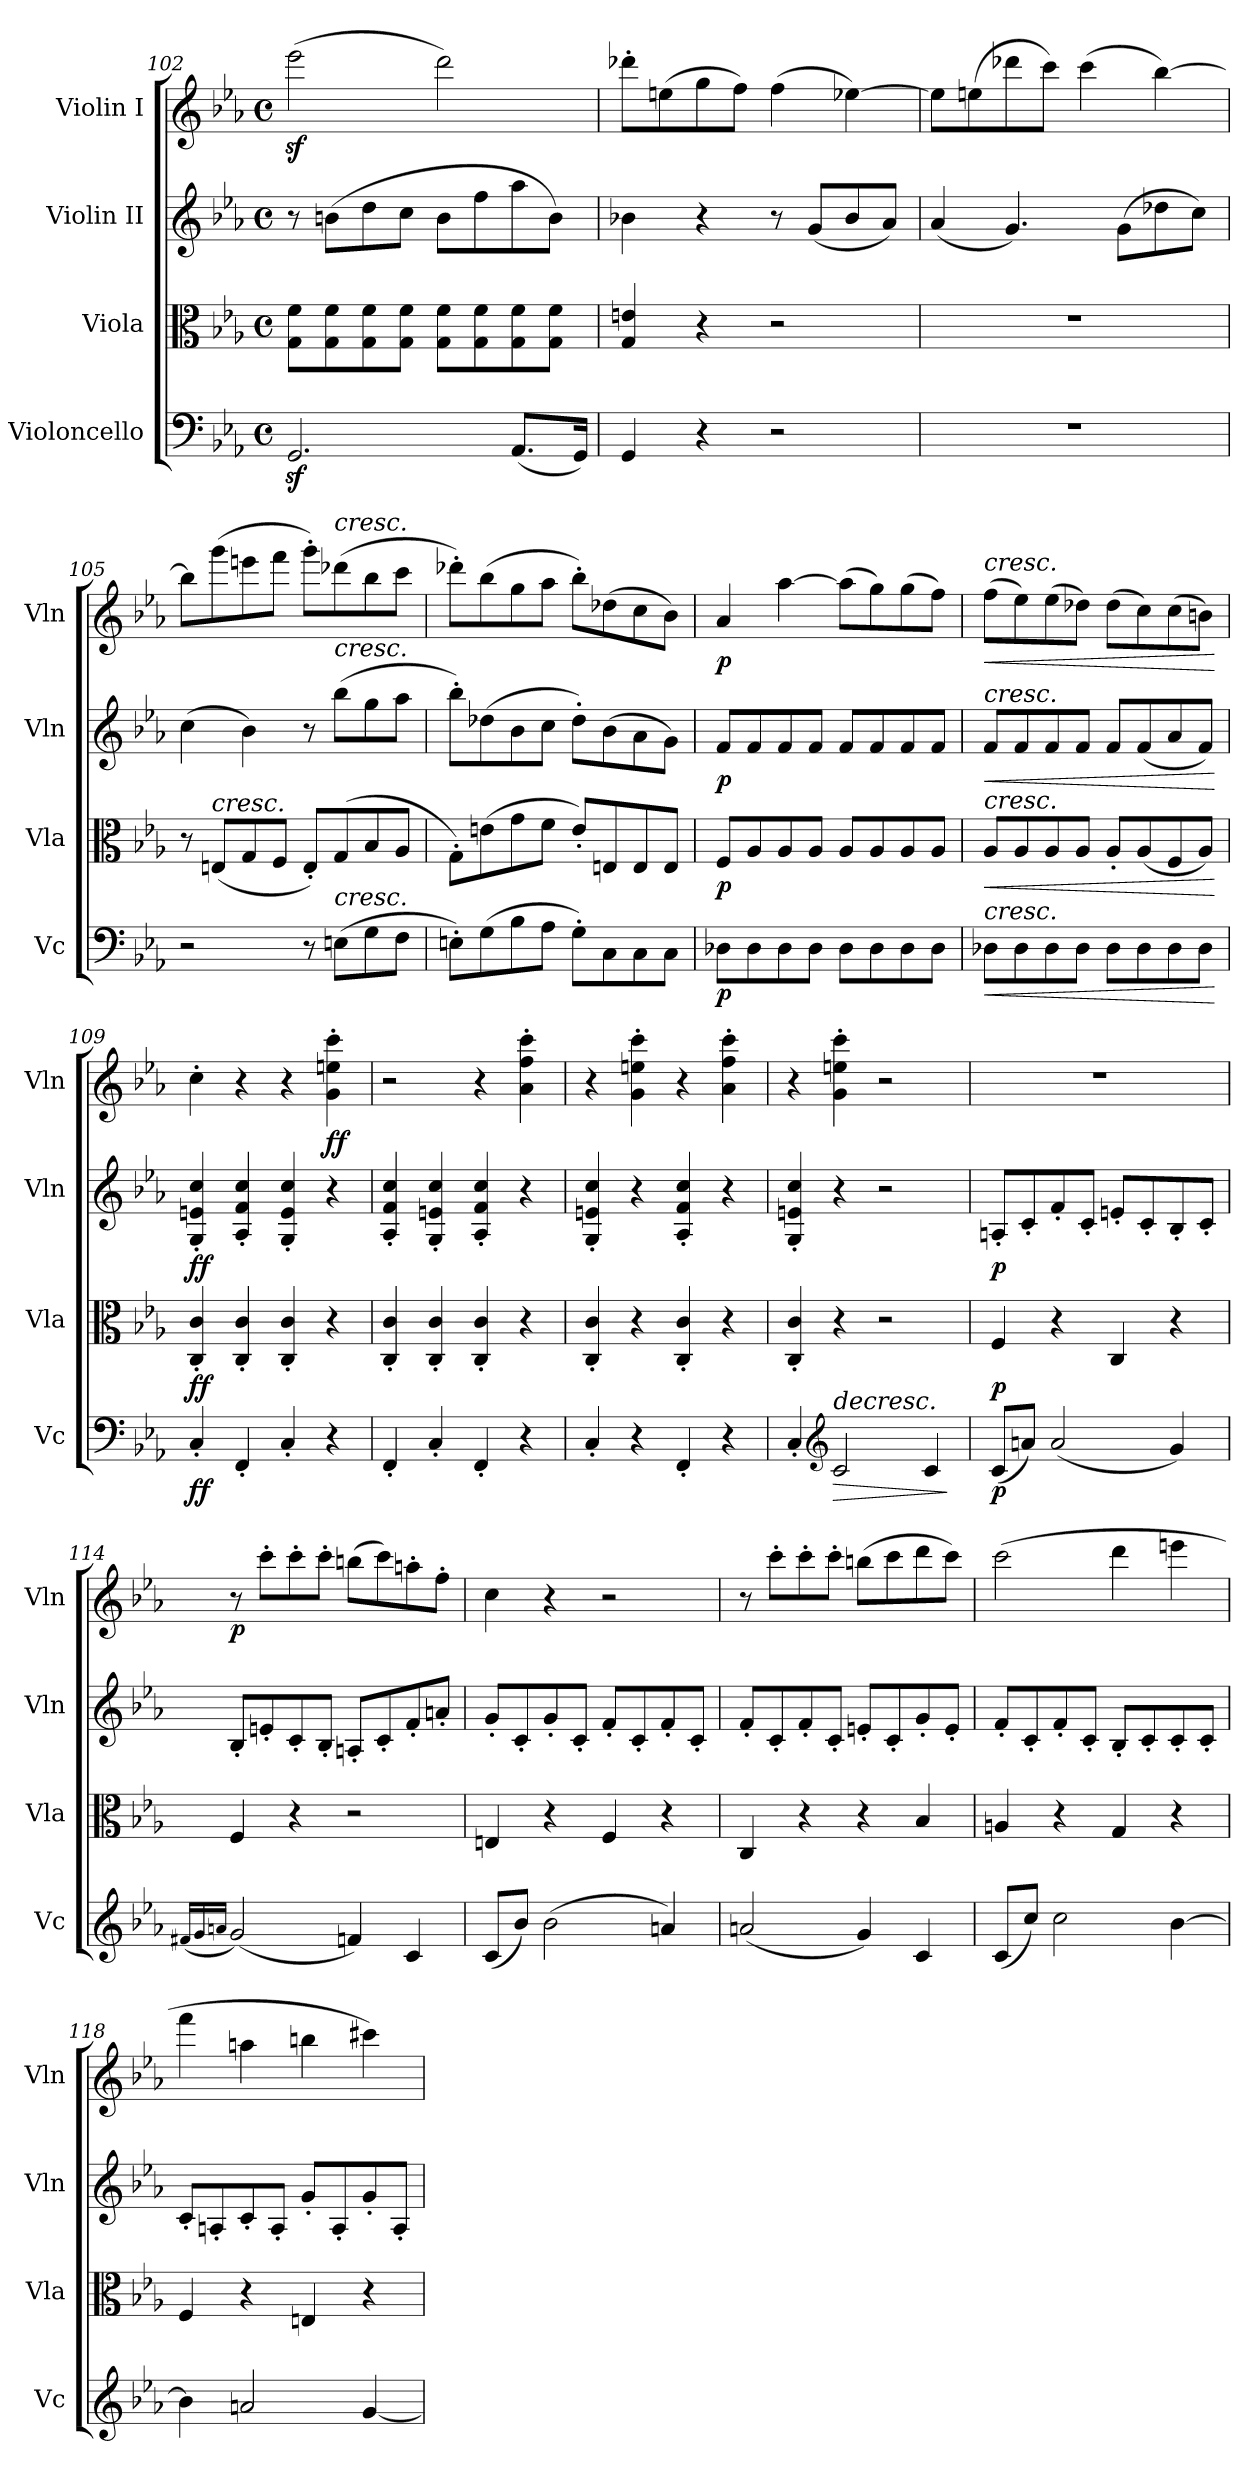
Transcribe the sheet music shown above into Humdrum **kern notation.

**kern	**dynam	**kern	**dynam	**kern	**dynam	**kern	**dynam
*part4	*part4	*part3	*part3	*part2	*part2	*part1	*part1
*staff4	*staff4	*staff3	*staff3	*staff2	*staff2	*staff1	*staff1
*I"Violoncello	*	*I"Viola	*	*I"Violin II	*	*I"Violin I	*
*I'Vc	*	*I'Vla	*	*I'Vln	*	*I'Vln	*
*clefF4	*	*clefC3	*	*clefG2	*	*clefG2	*
*k[b-e-a-]	*	*k[b-e-a-]	*	*k[b-e-a-]	*	*k[b-e-a-]	*
*M4/4	*	*M4/4	*	*M4/4	*	*M4/4	*
*met(c)	*	*met(c)	*	*met(c)	*	*met(c)	*
=102	=102	=102	=102	=102	=102	=102	=102
2.GGz</	.	8G\ 8f\L	.	8r	.	(2eee-z<\	.
.	.	8G\ 8f\	.	(8bn\L	.	.	.
.	.	8G\ 8f\	.	8dd\	.	.	.
.	.	8G\ 8f\J	.	8cc\J	.	.	.
.	.	8G\ 8f\L	.	8b\L	.	2ddd\)	.
.	.	8G\ 8f\	.	8ff\	.	.	.
(8.AA-/L	.	8G\ 8f\	.	8aa-\	.	.	.
.	.	8G\ 8f\J	.	8b\J)	.	.	.
16GG/Jk)	.	.	.	.	.	.	.
=103	=103	=103	=103	=103	=103	=103	=103
4GG/	.	4G/ 4en/	.	4b-X\	.	8ddd-X'\L	.
.	.	.	.	.	.	(8een\	.
4r	.	4r	.	4r	.	8gg\	.
.	.	.	.	.	.	8ff\J)	.
2r	.	2r	.	8r	.	(4ff\	.
.	.	.	.	(8g/L	.	.	.
.	.	.	.	8b-/	.	[4ee-X\)	.
.	.	.	.	8a-/J)	.	.	.
=104	=104	=104	=104	=104	=104	=104	=104
1r	.	1r	.	(4a-/	.	8ee-\L]	.
.	.	.	.	.	.	(8een\	.
.	.	.	.	4.g/)	.	8ddd-X\	.
.	.	.	.	.	.	8ccc\J)	.
.	.	.	.	.	.	(4ccc\	.
.	.	.	.	(8g\L	.	.	.
.	.	.	.	8dd-X\	.	[4bb-\)	.
.	.	.	.	8cc\J)	.	.	.
!!LO:LB:g=z
=105	=105	=105	=105	=105	=105	=105	=105
2r	.	8r	.	(4cc\	.	8bb-\L]	.
!	!	!LO:TX:a:i:t=cresc.	!	!	!	!	!
.	.	(8En/L	.	.	.	(8ggg\	.
.	.	8G/	.	4b-\)	.	8eeen\	.
.	.	8F/J	.	.	.	8fff\J	.
8r	.	8E'/L)	.	8r	.	8ggg'\L)	.
!	!	!	!	!	!	!LO:TX:a:i:t=cresc.	!
!	!	!	!	!LO:TX:a:i:t=cresc.	!	!	!
!LO:TX:a:i:t=cresc.	!	!	!	!	!	!	!
(8En\L	.	(8G/	.	(8bb-\L	.	(8ddd-X\	.
8G\	.	8B-/	.	8gg\	.	8bb-\	.
8F\J	.	8A-/J	.	8aa-\J	.	8ccc\J	.
=106	=106	=106	=106	=106	=106	=106	=106
8En'\L)	.	8G'\L)	.	8bb-'\L)	.	8ddd-X'\L)	.
(8G\	.	(8en\	.	(8dd-X\	.	(8bb-\	.
8B-\	.	8g\	.	8b-\	.	8gg\	.
8A-\J	.	8f\J	.	8cc\J	.	8aa-\J	.
8G'\L)	.	8e'/L)	.	8dd-'\L)	.	8bb-'\L)	.
8C\	.	8En/	.	(8b-\	.	(8dd-X\	.
8C\	.	8E/	.	8a-\	.	8cc\	.
8C\J	.	8E/J	.	8g\J)	.	8b-\J)	.
=107	=107	=107	=107	=107	=107	=107	=107
!	!LO:DY:b	!	!LO:DY:b	!	!LO:DY:b	!	!LO:DY:b
8D-X\L	p	8F/L	p	8f/L	p	4a-/	p
8D-\	.	8A-/	.	8f/	.	.	.
8D-\	.	8A-/	.	8f/	.	[4aa-\	.
8D-\J	.	8A-/J	.	8f/J	.	.	.
8D-\L	.	8A-/L	.	8f/L	.	(8aa-\L]	.
8D-\	.	8A-/	.	8f/	.	8gg\)	.
8D-\	.	8A-/	.	8f/	.	(8gg\	.
8D-\J	.	8A-/J	.	8f/J	.	8ff\J)	.
=108	=108	=108	=108	=108	=108	=108	=108
!	!	!	!	!	!	!LO:TX:a:i:t=cresc.	!
!	!	!	!	!LO:TX:a:i:t=cresc.	!	!	!
!	!	!LO:TX:a:i:t=cresc.	!	!	!	!	!
!LO:TX:a:i:t=cresc.	!	!	!	!	!	!	!
!	!LO:HP:b	!	!LO:HP:b	!	!LO:HP:b	!	!LO:HP:b
8D-X\L	<	8A-/L	<	8f/L	<	(8ff\L	<
8D-\	.	8A-/	.	8f/	.	8ee-\)	.
8D-\	.	8A-/	.	8f/	.	(8ee-\	.
8D-\J	.	8A-/J	.	8f/J	.	8dd-X\J)	.
8D-\L	.	8A-'/L	.	8f/L	.	(8dd-\L	.
8D-\	.	(8A-/	.	(8f/	.	8cc\)	.
8D-\	.	8F/	.	8a-/	.	(8cc\	.
8D-\J	.	8A-/J)	.	8f/J)	.	8bn\J)	.
.	[	.	[	.	[	.	[
!!LO:LB:g=z
=109	=109	=109	=109	=109	=109	=109	=109
!	!LO:DY:b	!	!LO:DY:b	!	!LO:DY:b	!	!
4C'/	ff	4C/' 4c/'	ff	4G/' 4en/' 4cc/'	ff	4cc'\	.
4FF'/	.	4C/' 4c/'	.	4A-/' 4f/' 4cc/'	.	4r	.
4C'/	.	4C/' 4c/'	.	4G/' 4e/' 4cc/'	.	4r	.
!	!	!	!	!	!	!	!LO:DY:b
4r	.	4r	.	4r	.	4g\' 4een\' 4ccc\'	ff
=110	=110	=110	=110	=110	=110	=110	=110
4FF'/	.	4C/' 4c/'	.	4A-/' 4f/' 4cc/'	.	2r	.
4C'/	.	4C/' 4c/'	.	4G/' 4en/' 4cc/'	.	.	.
4FF'/	.	4C/' 4c/'	.	4A-/' 4f/' 4cc/'	.	4r	.
4r	.	4r	.	4r	.	4a-\' 4ff\' 4ccc\'	.
=111	=111	=111	=111	=111	=111	=111	=111
4C'/	.	4C/' 4c/'	.	4G/' 4en/' 4cc/'	.	4r	.
4r	.	4r	.	4r	.	4g\' 4een\' 4ccc\'	.
4FF'/	.	4C/' 4c/'	.	4A-/' 4f/' 4cc/'	.	4r	.
4r	.	4r	.	4r	.	4a-\' 4ff\' 4ccc\'	.
=112	=112	=112	=112	=112	=112	=112	=112
4C'/	.	4C/' 4c/'	.	4G/' 4en/' 4cc/'	.	4r	.
*clefG2	*	*	*	*	*	*	*
!LO:TX:a:i:t=decresc.	!	!	!	!	!	!	!
!	!LO:HP:b	!	!	!	!	!	!
2c/	>	4r	.	4r	.	4g\' 4een\' 4ccc\'	.
.	.	2r	.	2r	.	2r	.
4c/	.	.	.	.	.	.	.
.	]	.	.	.	.	.	.
=113	=113	=113	=113	=113	=113	=113	=113
!	!LO:DY:b	!	!LO:DY:b	!	!LO:DY:b	!	!
(8c/L	p	4F/	p	8An'/L	p	1r	.
8an/J)	.	.	.	8c'/	.	.	.
(2a/	.	4r	.	8f'/	.	.	.
.	.	.	.	8c'/J	.	.	.
.	.	4C/	.	8en'/L	.	.	.
.	.	.	.	8c'/	.	.	.
4g/)	.	4r	.	8B-'/	.	.	.
.	.	.	.	8c'/J	.	.	.
!!LO:PB:g=z
=114	=114	=114	=114	=114	=114	=114	=114
(16qf#X/LL	.	.	.	.	.	.	.
16qg/	.	.	.	.	.	.	.
16qan/JJ	.	.	.	.	.	.	.
!	!	!	!	!	!	!	!LO:DY:b
(2g/)	.	4F/	.	8B-'/L	.	8r	p
.	.	.	.	8en'/	.	8ccc'\L	.
.	.	4r	.	8c'/	.	8ccc'\	.
.	.	.	.	8B-'/J	.	8ccc'\J	.
4fn/)	.	2r	.	8An'/L	.	(8bbn\L	.
.	.	.	.	8c'/	.	8ccc\)	.
4c/	.	.	.	8f'/	.	8aan'\	.
.	.	.	.	8an'/J	.	8ff'\J	.
=115	=115	=115	=115	=115	=115	=115	=115
(8c/L	.	4En/	.	8g'/L	.	4cc\	.
8b-/J)	.	.	.	8c'/	.	.	.
(2b-\	.	4r	.	8g'/	.	4r	.
.	.	.	.	8c'/J	.	.	.
.	.	4F/	.	8f'/L	.	2r	.
.	.	.	.	8c'/	.	.	.
4an/)	.	4r	.	8f'/	.	.	.
.	.	.	.	8c'/J	.	.	.
=116	=116	=116	=116	=116	=116	=116	=116
(2an/	.	4C/	.	8f'/L	.	8r	.
.	.	.	.	8c'/	.	8ccc'\L	.
.	.	4r	.	8f'/	.	8ccc'\	.
.	.	.	.	8c'/J	.	8ccc'\J	.
4g/)	.	4r	.	8en'/L	.	(8bbn\L	.
.	.	.	.	8c'/	.	8ccc\	.
4c/	.	4B-/	.	8g'/	.	8ddd\	.
.	.	.	.	8e'/J	.	8ccc\J)	.
!!LO:LB:g=z
=117	=117	=117	=117	=117	=117	=117	=117
(8c/L	.	4An/	.	8f'/L	.	(2ccc\	.
8cc/J)	.	.	.	8c'/	.	.	.
2cc\	.	4r	.	8f'/	.	.	.
.	.	.	.	8c'/J	.	.	.
.	.	4G/	.	8B-'/L	.	4ddd\	.
.	.	.	.	8c'/	.	.	.
[4b-\	.	4r	.	8c'/	.	4eeen\	.
.	.	.	.	8c'/J	.	.	.
=118	=118	=118	=118	=118	=118	=118	=118
4b-\]	.	4F/	.	8c'/L	.	4fff\	.
.	.	.	.	8An'/	.	.	.
2an/	.	4r	.	8c'/	.	4aan\	.
.	.	.	.	8A'/J	.	.	.
.	.	4En/	.	8g'/L	.	4bbn\	.
.	.	.	.	8A'/	.	.	.
[4g/	.	4r	.	8g'/	.	4ccc#X\)	.
.	.	.	.	8A'/J	.	.	.
=	=	=	=	=	=	=	=
*-	*-	*-	*-	*-	*-	*-	*-
